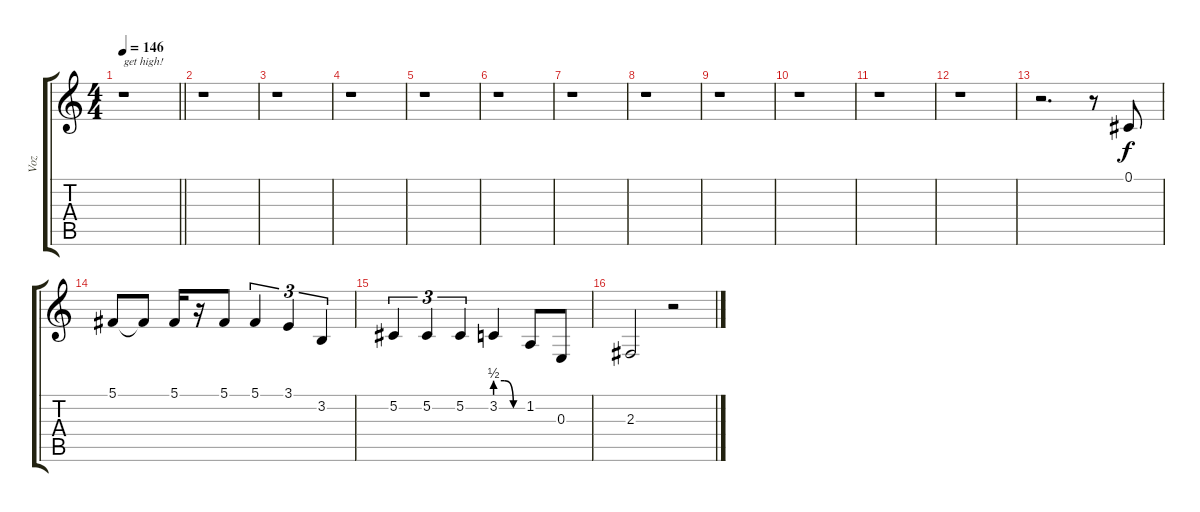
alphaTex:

\track ("Voz" "Voz") {instrument tenorsax}
\staff {score tabs}
\tuning (Db4 Ab3 E3 B2 Gb2 Db2) {hide}
\ts (4 4)
\tempo 146
\clef g2
\barLineRight lightlight
\ks c
r.1{txt "get high!" dy f} |
r.1 |
r.1 |
r.1 |
r.1 |
r.1 |
r.1 |
r.1 |
r.1 |
r.1 |
r.1 |
r.1 |
r.2{d} r.8 0.1.8 |
5.1.8 5.1{t}.8 5.1.16 r.16 5.1.8 5.1.4{tu (3 2)} 3.1.4{tu (3 2)} 3.2.4{tu (3 2)} |
5.2.4{tu (3 2)} 5.2.4{tu (3 2)} 5.2.4{tu (3 2)} 3.2{be (custom 0 2 20 2 40 0 60 0)}.4 1.2.8 0.3.8 |
2.3.2 r.2
